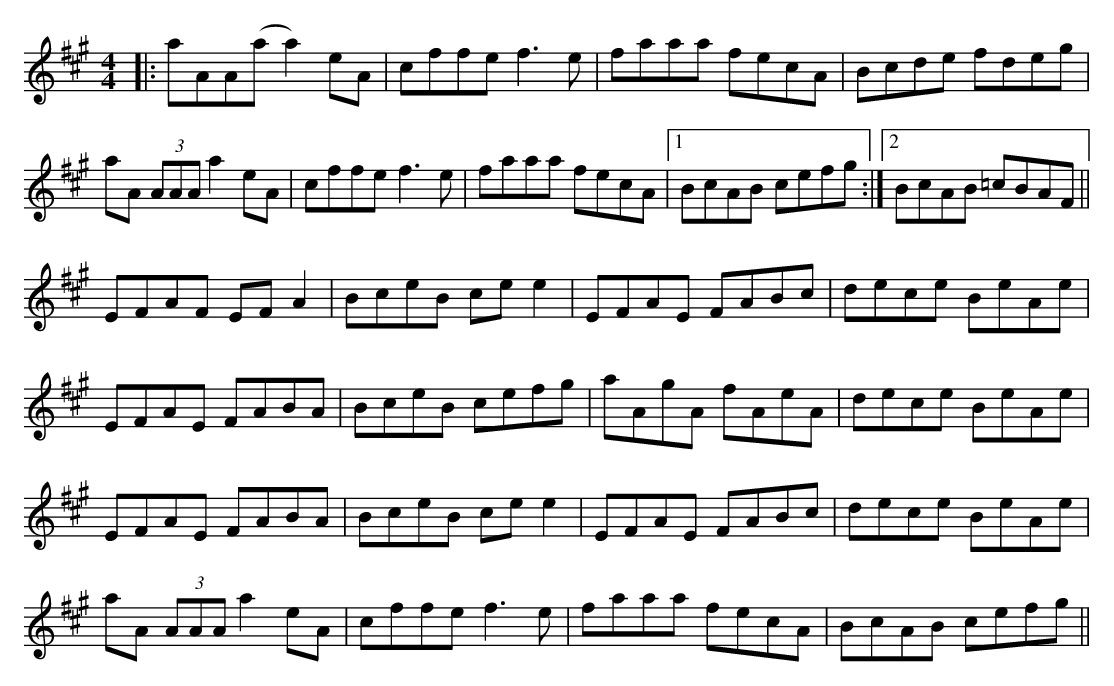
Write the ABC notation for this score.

X:1
M:4/4
K:A
|:aAA(a a2) eA|cffe f3e|faaa fecA|Bcde fdeg|
aA (3AAA a2 eA|cffe f3e|faaa fecA|1 BcAB cefg:|2 BcAB =cBAF||
EFAF EFA2|BceB ce e2|EFAE FABc|dece BeAe|
EFAE FABA|BceB cefg|aAgA fAeA|dece BeAe|
EFAE FABA|BceB ce e2|EFAE FABc|dece BeAe|
aA (3AAA a2 eA|cffe f3e|faaa fecA|BcAB cefg||
